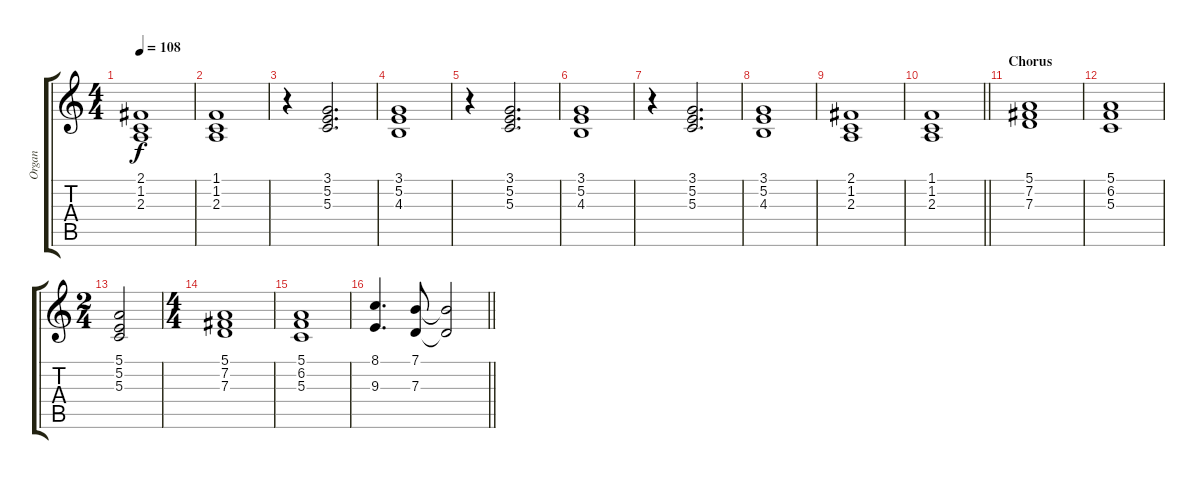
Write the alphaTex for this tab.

\track ("Organ" "Organ") {instrument drawbarorgan}
\staff {score tabs}
\tuning (E4 B3 G3 D3 A2 E2) {hide}
\ts (4 4)
\tempo 108
\clef g2
\ks c
(2.1 1.2 2.3).1{dy f} |
(1.1 1.2 2.3).1 |
r.4 (3.1 5.2 5.3).2{d} |
(3.1 5.2 4.3).1 |
r.4 (3.1 5.2 5.3).2{d} |
(3.1 5.2 4.3).1 |
r.4 (3.1 5.2 5.3).2{d} |
(3.1 5.2 4.3).1 |
(2.1 1.2 2.3).1 |
\barLineRight lightlight
(1.1 1.2 2.3).1 |
\section ("" "Chorus")
(5.1 7.2 7.3).1 |
(5.1 6.2 5.3).1 |
\ts (2 4)
(5.1 5.2 5.3).2 |
\ts (4 4)
(5.1 7.2 7.3).1 |
(5.1 6.2 5.3).1 |
\barLineRight lightlight
(8.1 9.3).4{d} (7.1 7.3).8 (7.1{t} 7.3{t}).2
